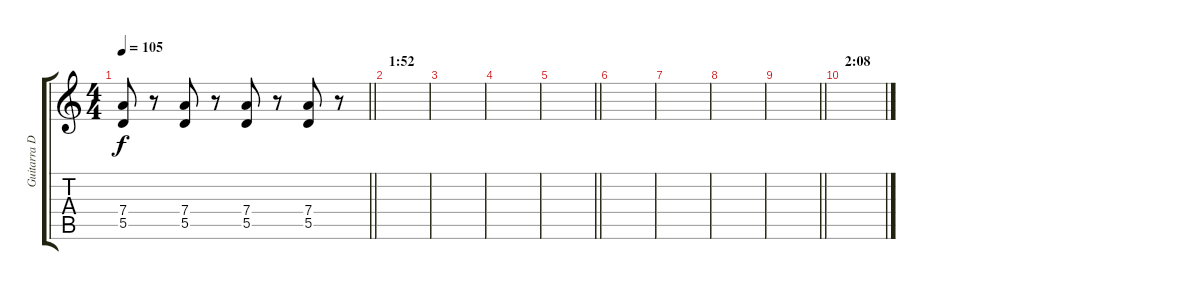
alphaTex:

\track ("Guitarra Distorción" "Guitarra D") {instrument distortionguitar}
\staff {score tabs}
\tuning (E4 B3 G3 D3 A2 E2) {hide}
\ts (4 4)
\tempo 105
\clef g2
\barLineRight lightlight
\ks c
(7.4 5.5).8{dy f} r.8 (7.4 5.5).8 r.8 (7.4 5.5).8 r.8 (7.4 5.5).8 r.8 |
\section ("" "1:52")
|
|
|
\barLineRight lightlight
|
|
|
|
\barLineRight lightlight
|
\section ("" "2:08")
